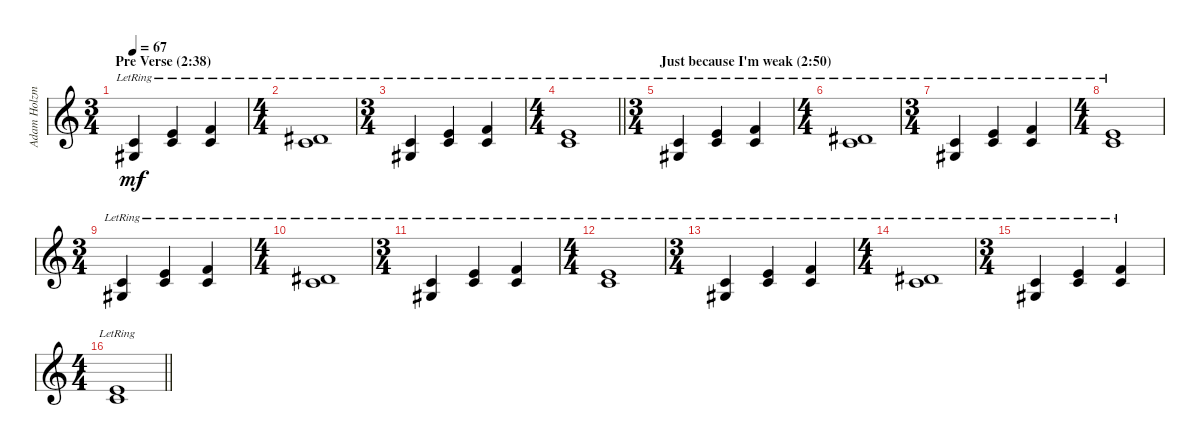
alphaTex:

\track ("Adam Holzman (Staff 1)" "Adam Holzm") {instrument acousticgrandpiano}
\staff {score}
\tuning (E4 B3 G3 D3 A2 E2 B1) {hide}
\ts (3 4)
\section ("" "Pre Verse (2:38)")
\tempo 67
\clef g2
\ks c
(1.2{lr} 1.3{lr}).4{dy mf} (5.2{lr} 5.3{lr}).4 (6.2{lr} 5.3{lr}).4 |
\ts (4 4)
(4.2{lr} 5.3{lr}).1 |
\ts (3 4)
(1.2{lr} 1.3{lr}).4 (5.2{lr} 5.3{lr}).4 (6.2{lr} 5.3{lr}).4 |
\ts (4 4)
\barLineRight lightlight
(5.2{lr} 5.3{lr}).1 |
\ts (3 4)
\section ("" "Just because I'm weak (2:50)")
(1.2{lr} 1.3{lr}).4 (5.2{lr} 5.3{lr}).4 (6.2{lr} 5.3{lr}).4 |
\ts (4 4)
(4.2{lr} 5.3{lr}).1 |
\ts (3 4)
(1.2{lr} 1.3{lr}).4 (5.2{lr} 5.3{lr}).4 (6.2{lr} 5.3{lr}).4 |
\ts (4 4)
(5.2{lr} 5.3{lr}).1 |
\ts (3 4)
(1.2{lr} 1.3{lr}).4 (5.2{lr} 5.3{lr}).4 (6.2{lr} 5.3{lr}).4 |
\ts (4 4)
(4.2{lr} 5.3{lr}).1 |
\ts (3 4)
(1.2{lr} 1.3{lr}).4 (5.2{lr} 5.3{lr}).4 (6.2{lr} 5.3{lr}).4 |
\ts (4 4)
(5.2{lr} 5.3{lr}).1 |
\ts (3 4)
(1.2{lr} 1.3{lr}).4 (5.2{lr} 5.3{lr}).4 (6.2{lr} 5.3{lr}).4 |
\ts (4 4)
(4.2{lr} 5.3{lr}).1 |
\ts (3 4)
(1.2{lr} 1.3{lr}).4 (5.2{lr} 5.3{lr}).4 (6.2{lr} 5.3{lr}).4 |
\ts (4 4)
\barLineRight lightlight
(5.2{lr} 5.3{lr}).1
